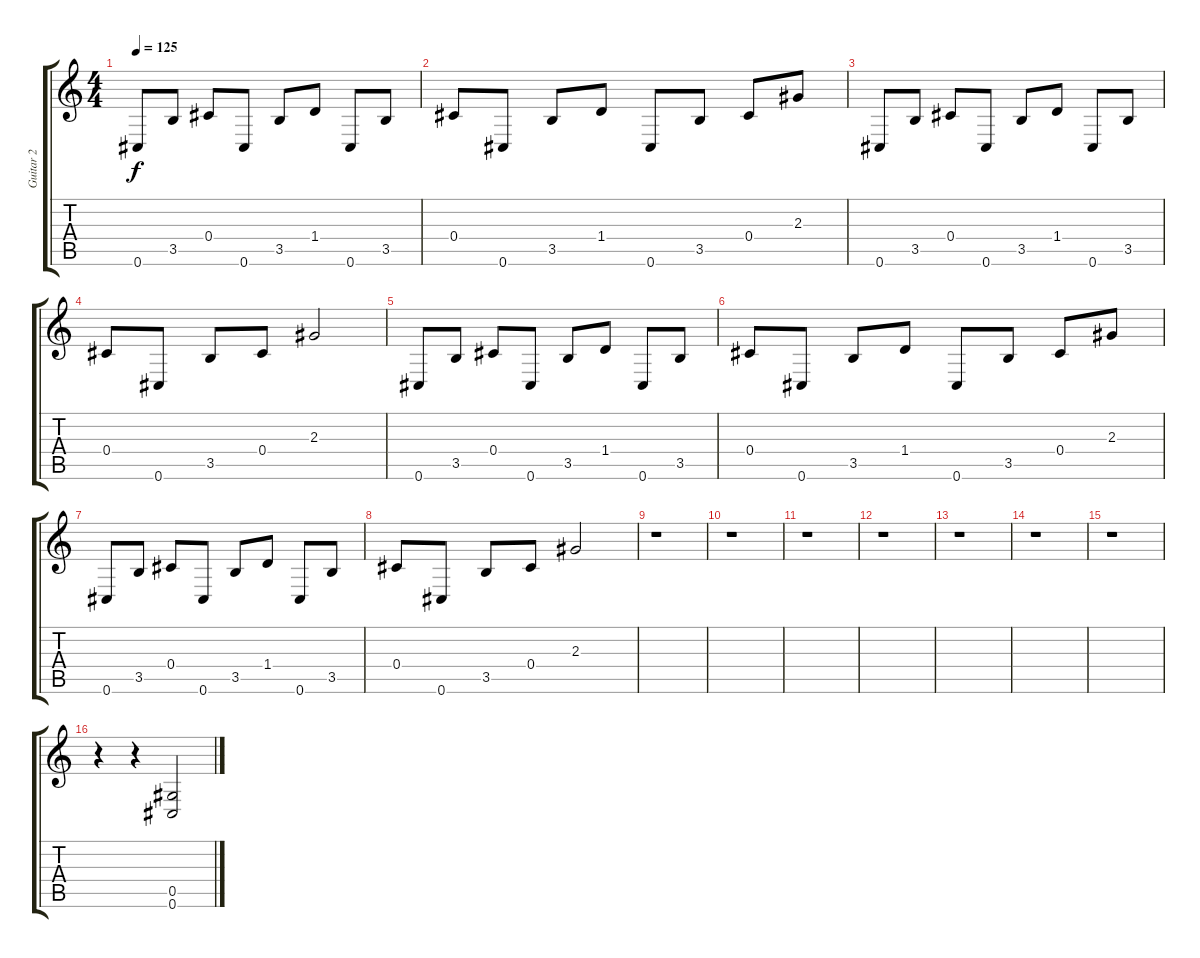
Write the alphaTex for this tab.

\track ("Guitar 2" "Guitar 2") {instrument distortionguitar}
\staff {score tabs}
\tuning (Eb4 Bb3 Gb3 Db3 Ab2 Db2) {hide}
\ts (4 4)
\tempo 125
\clef g2
\ks c
0.6.8{dy f volume 11 instrument acousticguitarsteel} 3.5.8 0.4.8 0.6.8 3.5.8 1.4.8 0.6.8 3.5.8 |
0.4.8 0.6.8 3.5.8 1.4.8 0.6.8 3.5.8 0.4.8 2.3.8 |
0.6.8 3.5.8 0.4.8 0.6.8 3.5.8 1.4.8 0.6.8 3.5.8 |
0.4.8 0.6.8 3.5.8 0.4.8 2.3.2 |
0.6.8 3.5.8 0.4.8 0.6.8 3.5.8 1.4.8 0.6.8 3.5.8 |
0.4.8 0.6.8 3.5.8 1.4.8 0.6.8 3.5.8 0.4.8 2.3.8 |
0.6.8 3.5.8 0.4.8 0.6.8 3.5.8 1.4.8 0.6.8 3.5.8 |
0.4.8 0.6.8 3.5.8 0.4.8 2.3.2 |
r.1 |
r.1 |
r.1 |
r.1 |
r.1 |
r.1 |
r.1 |
r.4 r.4 (0.5 0.6).2{volume 13 instrument distortionguitar}
